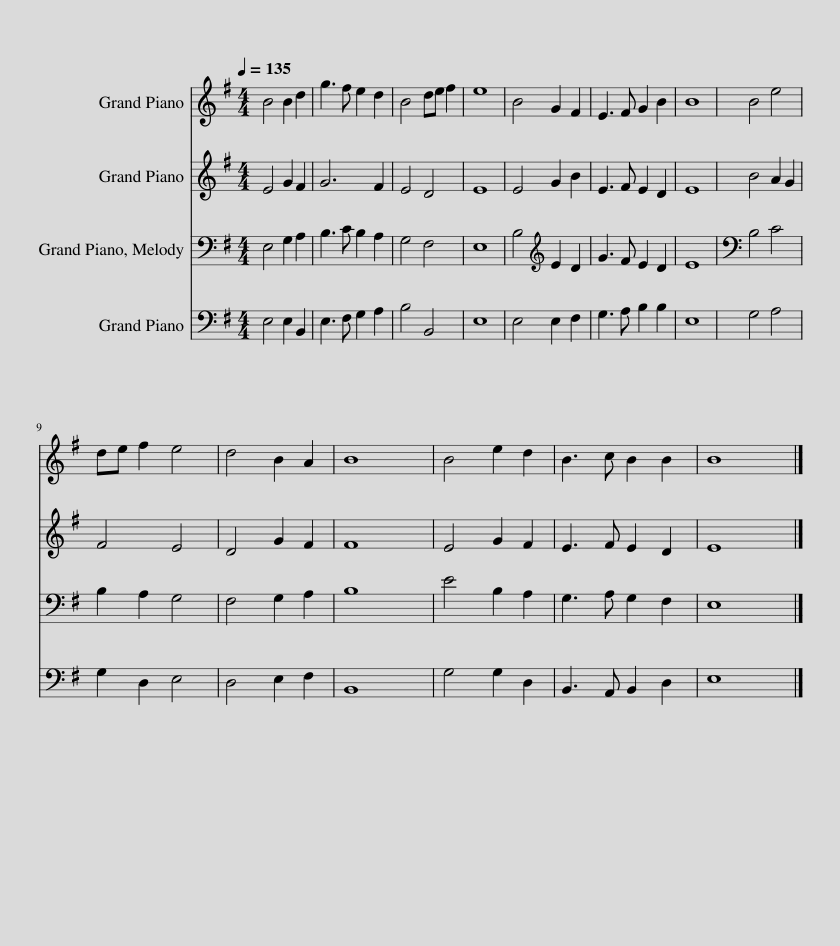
X:1
%%score 1 2 3 4
L:1/8
Q:1/4=135
M:4/4
I:linebreak $
K:G
V:1 treble
V:2 treble
V:3 bass
V:4 bass
V:1
 B4 B2 d2 | g3 f e2 d2 | B4 de f2 | e8 | B4 G2 F2 | %5
 E3 F G2 B2 | B8 | B4 e4 |$ de f2 e4 | d4 B2 A2 | %10
 B8 | B4 e2 d2 | B3 c B2 B2 | B8 |] %14
V:2
 E4 G2 F2 | G6 F2 | E4 D4 | E8 | E4 G2 B2 | %5
 E3 F E2 D2 | E8 | B4 A2 G2 |$ F4 E4 | D4 G2 F2 | %10
 F8 | E4 G2 F2 | E3 F E2 D2 | E8 |] %14
V:3
 E,4 G,2 A,2 | B,3 C B,2 A,2 | G,4 F,4 | E,8 | B,4[K:treble] E2 D2 | %5
 G3 F E2 D2 | E8 | B,4 C4 |$ B,2 A,2 G,4 | F,4 G,2 A,2 | %10
 B,8 | E4 B,2 A,2 | G,3 A, G,2 F,2 | E,8 |] %14
V:4
 E,4 E,2 B,,2 | E,3 F, G,2 A,2 | B,4 B,,4 | E,8 | E,4 E,2 F,2 | %5
 G,3 A, B,2 B,2 | E,8 | G,4 A,4 |$ G,2 D,2 E,4 | D,4 E,2 F,2 | %10
 B,,8 | G,4 G,2 D,2 | B,,3 A,, B,,2 D,2 | E,8 |] %14
